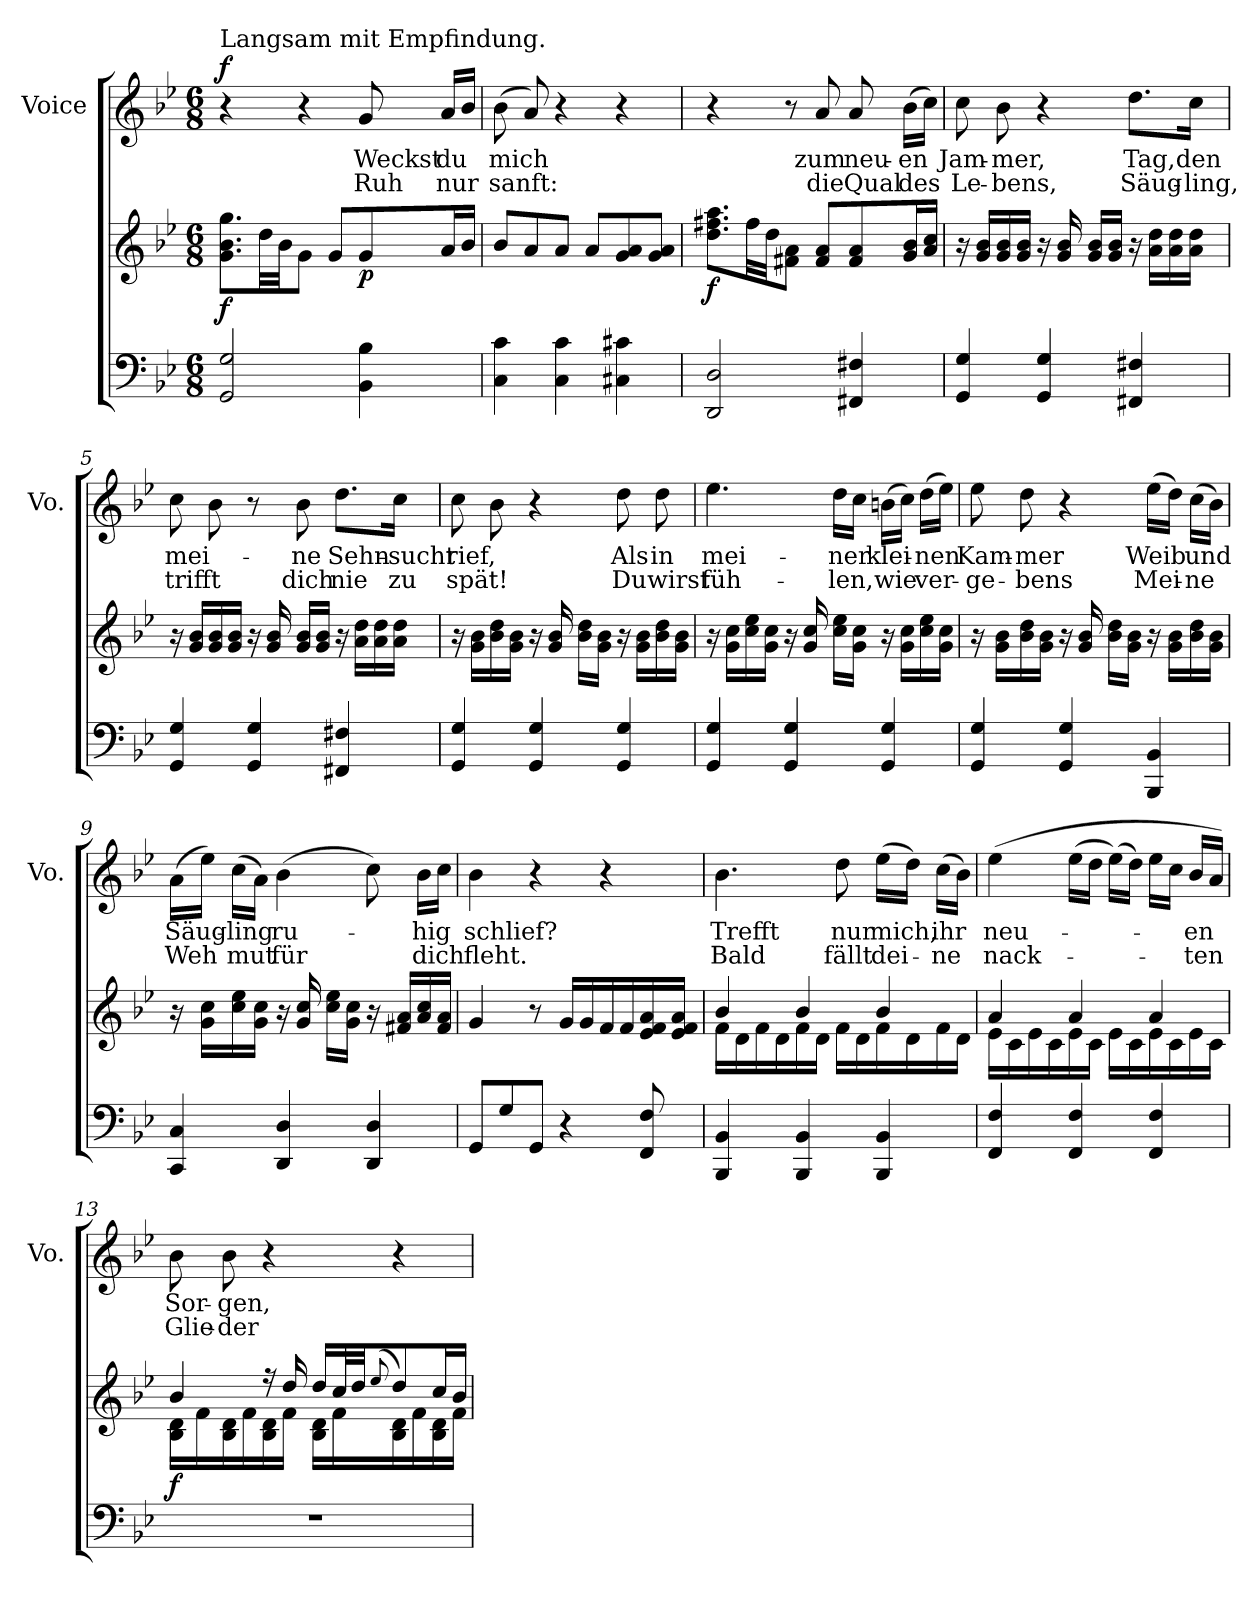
**kern	**kern	**dynam	**kern	**text	**text	**dynam
*part2	*part2	*part2	*part1	*part1	*part1	*part1
*staff3	*staff2	*staff2/3	*staff1	*staff1	*staff1	*staff1
*	*	*	*I"Voice	*	*	*
*	*	*	*I'Vo.	*	*	*
*clefF4	*clefG2	*	*clefG2	*	*	*
*k[b-e-]	*k[b-e-]	*	*k[b-e-]	*	*	*
*M6/8	*M6/8	*	*M6/8	*	*	*
=1	=1	=1	=1	=1	=1	=1
!	!	!	!LO:TX:a:t=Langsam mit Empfindung.	!	!	!
!	!	!LO:DY:b	!	!	!	!LO:DY:a
2GG/ 2G/	8.g\ 8.b-\ 8.gg\L	f	4r	.	.	f
.	32dd\LL	.	.	.	.	.
.	32b-\JJ	.	.	.	.	.
.	8g\J	.	4r	.	.	.
.	8g/L	.	.	.	.	.
!	!	!LO:DY:b	!	!	!	!
4BB-\ 4B-\	8g/	p	8g/	Weckst	Ruh	.
.	16a/L	.	16a/LL	du	nur	.
.	16b-/JJ	.	16b-/JJ	.	.	.
=2	=2	=2	=2	=2	=2	=2
4C\ 4c\	8b-/L	.	(8b-\	mich	sanft:	.
.	8a/	.	8a/)	.	.	.
4C\ 4c\	8a/J	.	4r	.	.	.
.	8a/L	.	.	.	.	.
4C#X\ 4c#X\	8g/ 8a/	.	4r	.	.	.
.	8g/ 8a/J	.	.	.	.	.
=3	=3	=3	=3	=3	=3	=3
!	!	!LO:DY:b	!	!	!	!
2DD/ 2D/	8.dd\ 8.ff#X\ 8.aa\L	f	4r	.	.	.
.	32ff#\LL	.	.	.	.	.
.	32dd\JJ	.	.	.	.	.
.	8f#X\ 8a\J	.	8r	.	.	.
.	8f#/ 8a/L	.	8a/	zum	die	.
4FF#X/ 4F#X/	8f#/ 8a/	.	8a/	neu-	Qual	.
.	16g/ 16b-/L	.	(16b-\LL	-en	des	.
.	16a/ 16cc/JJ	.	16cc\JJ)	.	.	.
!!LO:LB:g=z
=4	=4	=4	=4	=4	=4	=4
4GG/ 4G/	16r	.	8cc\	Jam-	Le-	.
.	16g/ 16b-/LL	.	.	.	.	.
.	16g/ 16b-/	.	8b-\	-mer,	-bens,	.
.	16g/ 16b-/JJ	.	.	.	.	.
4GG/ 4G/	16r	.	4r	.	.	.
.	16g/ 16b-/	.	.	.	.	.
.	16g/ 16b-/LL	.	.	.	.	.
.	16g/ 16b-/JJ	.	.	.	.	.
4FF#X/ 4F#X/	16r	.	8.dd\L	Tag,	Säug-	.
.	16a\ 16dd\LL	.	.	.	.	.
.	16a\ 16dd\	.	.	.	.	.
.	16a\ 16dd\JJ	.	16cc\Jk	den	-ling,	.
=5	=5	=5	=5	=5	=5	=5
4GG/ 4G/	16r	.	8cc\	mei-	trifft	.
.	16g/ 16b-/LL	.	.	.	.	.
.	16g/ 16b-/	.	8b-\	.	.	.
.	16g/ 16b-/JJ	.	.	.	.	.
4GG/ 4G/	16r	.	8r	.	.	.
.	16g/ 16b-/	.	.	.	.	.
.	16g/ 16b-/LL	.	8b-\	-ne	dich	.
.	16g/ 16b-/JJ	.	.	.	.	.
4FF#X/ 4F#X/	16r	.	8.dd\L	Sehn-	nie	.
.	16a\ 16dd\LL	.	.	.	.	.
.	16a\ 16dd\	.	.	.	.	.
.	16a\ 16dd\JJ	.	16cc\Jk	-sucht	zu	.
=6	=6	=6	=6	=6	=6	=6
4GG/ 4G/	16r	.	8cc\	rief,	spät!	.
.	16g\ 16b-\LL	.	.	.	.	.
.	16b-\ 16dd\	.	8b-\	.	.	.
.	16g\ 16b-\JJ	.	.	.	.	.
4GG/ 4G/	16r	.	4r	.	.	.
.	16g/ 16b-/	.	.	.	.	.
.	16b-\ 16dd\LL	.	.	.	.	.
.	16g\ 16b-\JJ	.	.	.	.	.
4GG/ 4G/	16r	.	8dd\	Als	Du	.
.	16g\ 16b-\LL	.	.	.	.	.
.	16b-\ 16dd\	.	8dd\	in	wirst	.
.	16g\ 16b-\JJ	.	.	.	.	.
!!LO:LB:g=z
=7	=7	=7	=7	=7	=7	=7
4GG/ 4G/	16r	.	4.ee-\	mei-	füh-	.
.	16g\ 16cc\LL	.	.	.	.	.
.	16cc\ 16ee-\	.	.	.	.	.
.	16g\ 16cc\JJ	.	.	.	.	.
4GG/ 4G/	16r	.	.	.	.	.
.	16g/ 16cc/	.	.	.	.	.
.	16cc\ 16ee-\LL	.	16dd\LL	-ner	-len,	.
.	16g\ 16cc\JJ	.	16cc\JJ	.	.	.
4GG/ 4G/	16r	.	(16bn\LL	klei-	wie	.
.	16g\ 16cc\LL	.	16cc\JJ)	.	.	.
.	16cc\ 16ee-\	.	(16dd\LL	-nen	ver-	.
.	16g\ 16cc\JJ	.	16ee-\JJ)	.	.	.
=8	=8	=8	=8	=8	=8	=8
4GG/ 4G/	16r	.	8ee-\	Kam-	-ge-	.
.	16g\ 16b-\LL	.	.	.	.	.
.	16b-\ 16dd\	.	8dd\	-mer	-bens	.
.	16g\ 16b-\JJ	.	.	.	.	.
4GG/ 4G/	16r	.	4r	.	.	.
.	16g/ 16b-/	.	.	.	.	.
.	16b-\ 16dd\LL	.	.	.	.	.
.	16g\ 16b-\JJ	.	.	.	.	.
4BBB-/ 4BB-/	16r	.	(16ee-\LL	Weib	Mei-	.
.	16g\ 16b-\LL	.	16dd\JJ)	.	.	.
.	16b-\ 16dd\	.	(16cc\LL	und	-ne	.
.	16g\ 16b-\JJ	.	16b-\JJ)	.	.	.
=9	=9	=9	=9	=9	=9	=9
4CC/ 4C/	16r	.	(16a\LL	Säug-	Weh	.
.	16g\ 16cc\LL	.	16ee-\JJ)	.	.	.
.	16cc\ 16ee-\	.	(16cc\LL	-ling	mut	.
.	16g\ 16cc\JJ	.	16a\JJ)	.	.	.
4DD/ 4D/	16r	.	(4b-\	ru-	für	.
.	16g/ 16cc/	.	.	.	.	.
.	16cc\ 16ee-\LL	.	.	.	.	.
.	16g\ 16cc\JJ	.	.	.	.	.
4DD/ 4D/	16r	.	8cc\)	.	.	.
.	16f#X/ 16a/LL	.	.	.	.	.
.	16a/ 16cc/	.	16b-\LL	-hig	dich	.
.	16f#/ 16a/JJ	.	16cc\JJ	.	.	.
!!LO:PB:g=z
=10	=10	=10	=10	=10	=10	=10
8GG/L	4g/	.	4b-\	schlief?	fleht.	.
8G/	.	.	.	.	.	.
8GG/J	8r	.	4r	.	.	.
4r	16g/LL	.	.	.	.	.
.	16g/	.	.	.	.	.
.	16f/	.	4r	.	.	.
.	16f/	.	.	.	.	.
8FF/ 8F/	16e-/ 16f/ 16a/	.	.	.	.	.
.	16e-/ 16f/ 16a/JJ	.	.	.	.	.
=11	=11	=11	=11	=11	=11	=11
*	*^	*	*	*	*	*
4BBB-/ 4BB-/	4b-/	16f\LL	.	4.b-\	Trefft	Bald	.
.	.	16d\	.	.	.	.	.
.	.	16f\	.	.	.	.	.
.	.	16d\	.	.	.	.	.
4BBB-/ 4BB-/	4b-/	16f\	.	.	.	.	.
.	.	16d\JJ	.	.	.	.	.
.	.	16f\LL	.	8dd\	nur	fällt	.
.	.	16d\	.	.	.	.	.
4BBB-/ 4BB-/	4b-/	16f\	.	(16ee-\LL	mich,	dei-	.
.	.	16d\	.	16dd\JJ)	.	.	.
.	.	16f\	.	(16cc\LL	ihr	-ne	.
.	.	16d\JJ	.	16b-\JJ)	.	.	.
=12	=12	=12	=12	=12	=12	=12	=12
4FF/ 4F/	4a/	16e-\LL	.	(4ee-\	neu-	nack-	.
.	.	16c\	.	.	.	.	.
.	.	16e-\	.	.	.	.	.
.	.	16c\	.	.	.	.	.
4FF/ 4F/	4a/	16e-\	.	(16ee-\LL	.	.	.
.	.	16c\JJ	.	16dd\JJ	.	.	.
.	.	16e-\LL	.	(16ee-\LL)	.	.	.
.	.	16c\	.	16dd\JJ)	.	.	.
4FF/ 4F/	4a/	16e-\	.	16ee-\LL	.	.	.
.	.	16c\	.	16cc\JJ	.	.	.
.	.	16e-\	.	16b-/LL	-en	-ten	.
.	.	16c\JJ	.	16a/JJ)	.	.	.
!!LO:LB:g=z
=13	=13	=13	=13	=13	=13	=13	=13
!	!	!	!LO:DY:b	!	!	!	!
2.r	4b-/	16B-\ 16d\LL	f	8b-\	Sor-	Glie-	.
.	.	16f\	.	.	.	.	.
.	.	16B-\ 16d\	.	8b-\	-gen,	-der	.
.	.	16f\	.	.	.	.	.
.	16r	16B-\ 16d\	.	4r	.	.	.
.	16dd/	16f\JJ	.	.	.	.	.
.	16dd/LL	16B-\ 16d\LL	.	.	.	.	.
.	32cc/L	16f\	.	.	.	.	.
.	32dd/JJ	.	.	.	.	.	.
.	(8qqee-/	.	.	.	.	.	.
.	8dd/)	16B-\ 16d\	.	4r	.	.	.
.	.	16f\	.	.	.	.	.
.	16cc/L	16B-\ 16d\	.	.	.	.	.
.	16b-/JJ	16f\JJ	.	.	.	.	.
*	*v	*v	*	*	*	*	*
=	=	=	=	=	=	=
*-	*-	*-	*-	*-	*-	*-
